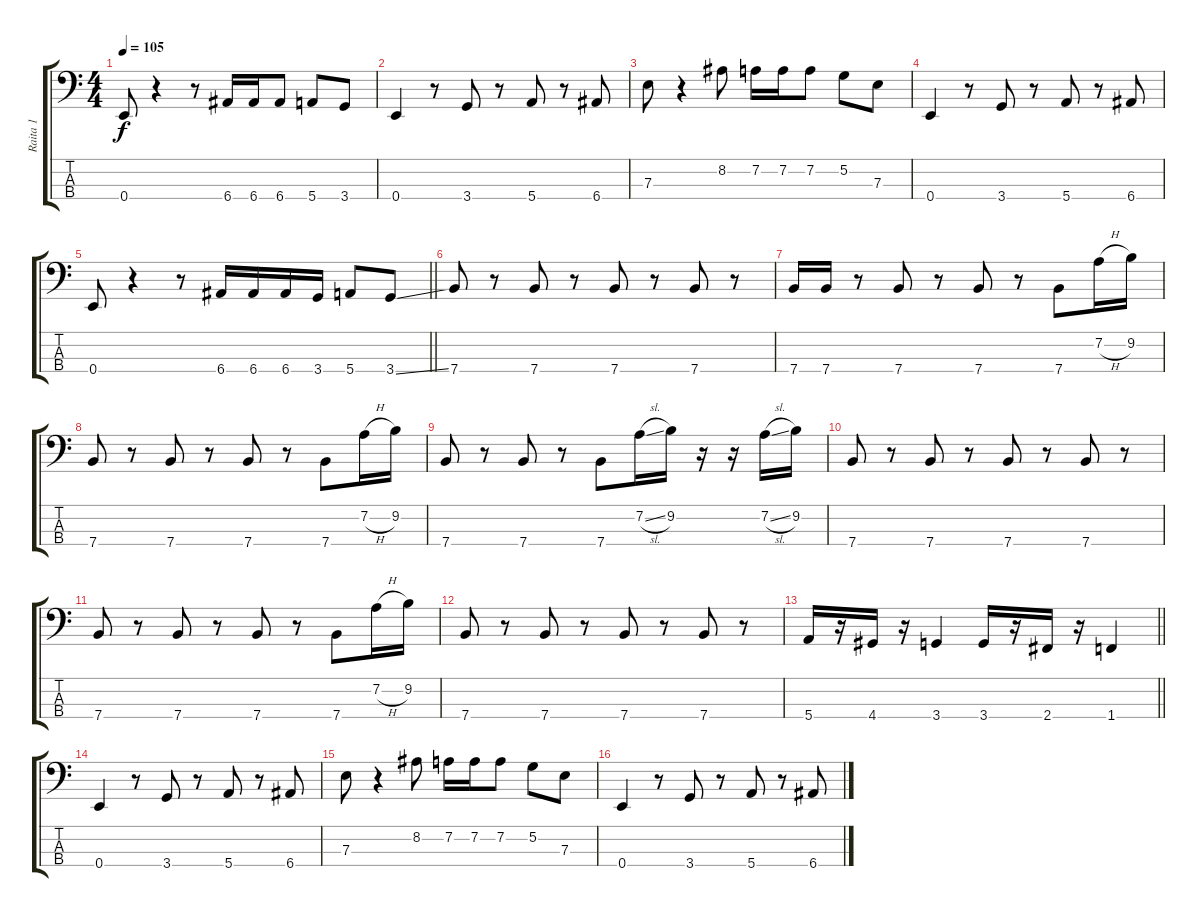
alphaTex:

\track ("Raita 1" "Raita 1") {instrument electricbassfinger}
\staff {score tabs}
\tuning (G2 D2 A1 E1) {hide}
\ts (4 4)
\tempo 105
\clef f4
\ks c
0.4.8{dy f} r.4 r.8 6.4.16 6.4.16 6.4.8 5.4.8 3.4.8 |
0.4.4 r.8 3.4.8 r.8 5.4.8 r.8 6.4.8 |
7.3.8 r.4 8.2.8 7.2.16 7.2.16 7.2.8 5.2.8 7.3.8 |
0.4.4 r.8 3.4.8 r.8 5.4.8 r.8 6.4.8 |
\barLineRight lightlight
0.4.8 r.4 r.8 6.4.16 6.4.16 6.4.16 3.4.16 5.4.8 3.4{ss}.8 |
7.4.8 r.8 7.4.8 r.8 7.4.8 r.8 7.4.8 r.8 |
7.4.16 7.4.16 r.8 7.4.8 r.8 7.4.8 r.8 7.4.8 7.2{h}.16 9.2.16 |
7.4.8 r.8 7.4.8 r.8 7.4.8 r.8 7.4.8 7.2{h}.16 9.2.16 |
7.4.8 r.8 7.4.8 r.8 7.4.8 7.2{sl}.16 9.2.16 r.16 r.16 7.2{sl}.16 9.2.16 |
7.4.8 r.8 7.4.8 r.8 7.4.8 r.8 7.4.8 r.8 |
7.4.8 r.8 7.4.8 r.8 7.4.8 r.8 7.4.8 7.2{h}.16 9.2.16 |
7.4.8 r.8 7.4.8 r.8 7.4.8 r.8 7.4.8 r.8 |
\barLineRight lightlight
5.4.16 r.16 4.4.16 r.16 3.4.4 3.4.16 r.16 2.4.16 r.16 1.4.4 |
0.4.4 r.8 3.4.8 r.8 5.4.8 r.8 6.4.8 |
7.3.8 r.4 8.2.8 7.2.16 7.2.16 7.2.8 5.2.8 7.3.8 |
0.4.4 r.8 3.4.8 r.8 5.4.8 r.8 6.4.8
